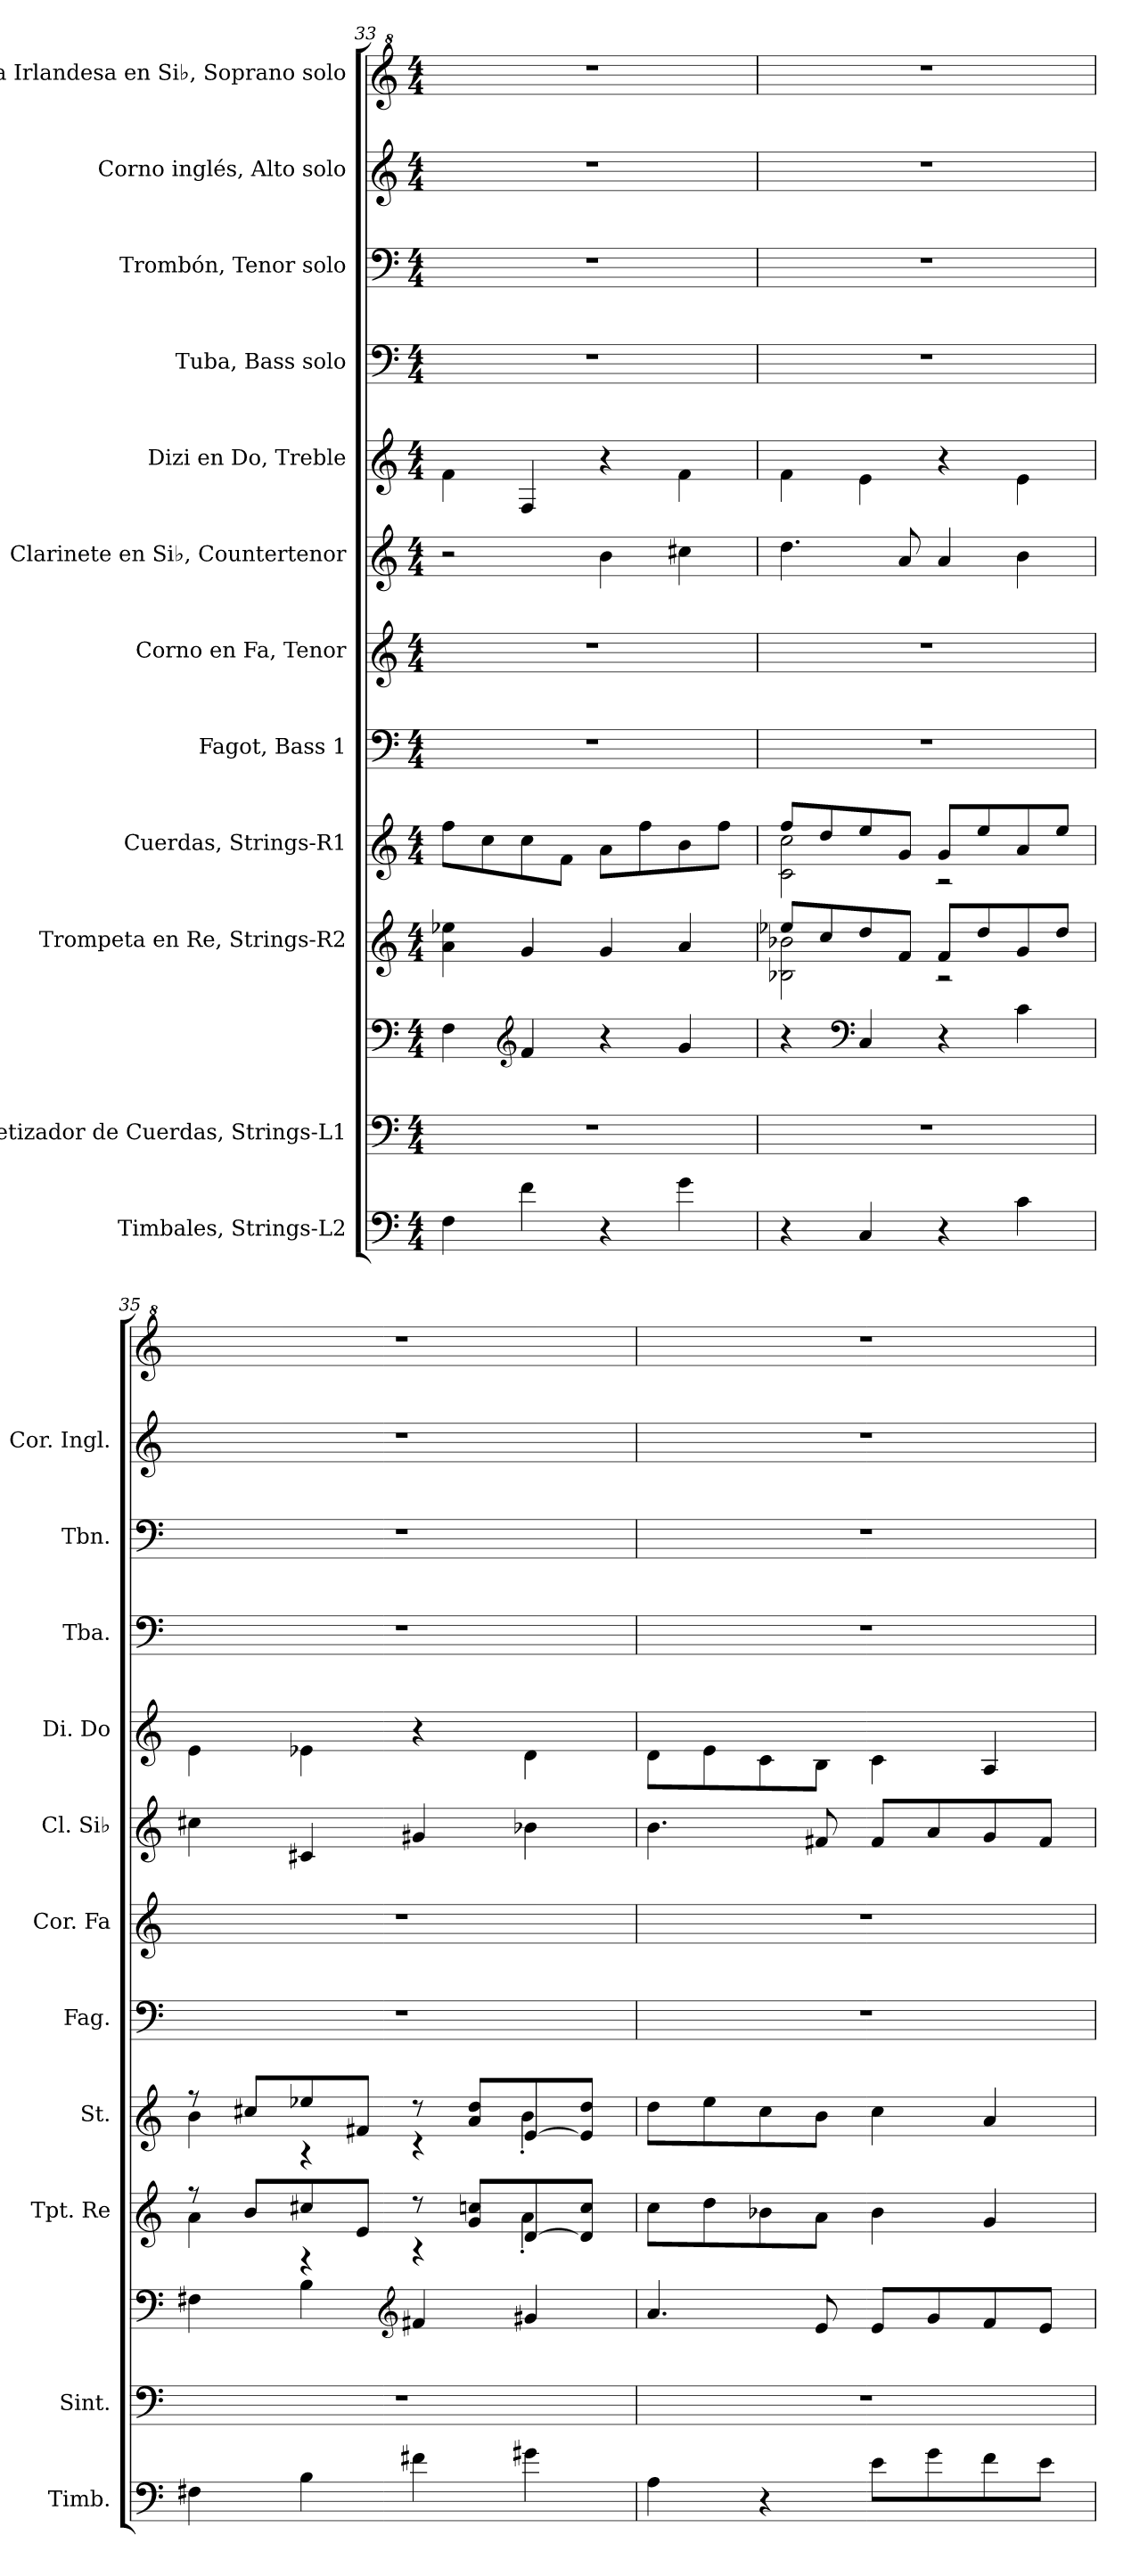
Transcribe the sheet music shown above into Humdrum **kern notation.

**kern	**kern	**kern	**kern	**kern	**kern	**kern	**kern	**kern	**kern	**kern	**kern	**kern
*part12	*part11	*part11	*part10	*part9	*part8	*part7	*part6	*part5	*part4	*part3	*part2	*part1
*staff13	*staff12	*staff11	*staff10	*staff9	*staff8	*staff7	*staff6	*staff5	*staff4	*staff3	*staff2	*staff1
*I"Timbales, Strings-L2	*I"Sintetizador de Cuerdas, Strings-L1	*	*I"Trompeta en Re, Strings-R2	*I"Cuerdas, Strings-R1	*I"Fagot, Bass 1	*I"Corno en Fa, Tenor	*I"Clarinete en Si♭, Countertenor	*I"Dizi en Do, Treble	*I"Tuba, Bass solo	*I"Trombón, Tenor solo	*I"Corno inglés, Alto solo	*I"Flauta Irlandesa en Si♭, Soprano solo
*I'Timb.	*I'Sint.	*	*I'Tpt. Re	*I'St.	*I'Fag.	*I'Cor. Fa	*I'Cl. Si♭	*I'Di. Do	*I'Tba.	*I'Tbn.	*I'Cor. Ingl.	*
!!LO:PB:g=z
*clefF4	*clefF4	*clefF4	*clefG2	*clefG2	*clefF4	*clefG2	*clefG2	*clefG2	*clefF4	*clefF4	*clefG2	*clefG^2
*	*	*	*ITrd-1c-2	*	*	*ITrd4c7	*ITrd1c2	*ITrd-7c-12	*	*	*ITrd4c7	*
*k[]	*k[]	*k[]	*k[f#c#]	*k[]	*k[]	*k[b-]	*k[b-e-]	*k[]	*k[]	*k[]	*k[b-]	*k[]
*M4/4	*M4/4	*M4/4	*M4/4	*M4/4	*M4/4	*M4/4	*M4/4	*M4/4	*M4/4	*M4/4	*M4/4	*M4/4
=33	=33	=33	=33	=33	=33	=33	=33	=33	=33	=33	=33	=33
4F\	1r	4F\	4b\ 4ffn\	8ff\L	1r	1r	2r	4ff\	1r	1r	1r	1r
.	.	.	.	8cc\	.	.	.	.	.	.	.	.
*	*	*clefG2	*	*	*	*	*	*	*	*	*	*
4f\	.	4f/	4a/	8cc\	.	.	.	4f/	.	.	.	.
.	.	.	.	8f\J	.	.	.	.	.	.	.	.
4r	.	4r	4a/	8a\L	.	.	4a\	4r	.	.	.	.
.	.	.	.	8ff\	.	.	.	.	.	.	.	.
4g\	.	4g/	4b/	8b\	.	.	4bn\	4ff\	.	.	.	.
.	.	.	.	8ff\J	.	.	.	.	.	.	.	.
=34	=34	=34	=34	=34	=34	=34	=34	=34	=34	=34	=34	=34
*	*	*	*^	*^	*	*	*	*	*	*	*	*
4r	1r	4r	8ffn/L	2cn\ 2ccn\	8ff/L	2c\ 2cc\	1r	1r	4.cc\	4ff\	1r	1r	1r	1r
.	.	.	8dd/	.	8dd/	.	.	.	.	.	.	.	.	.
*	*	*clefF4	*	*	*	*	*	*	*	*	*	*	*	*
4C/	.	4C/	8ee/	.	8ee/	.	.	.	.	4ee\	.	.	.	.
.	.	.	8g/J	.	8g/J	.	.	.	8g/	.	.	.	.	.
4r	.	4r	8g/L	2r	8g/L	2r	.	.	4g/	4r	.	.	.	.
.	.	.	8ee/	.	8ee/	.	.	.	.	.	.	.	.	.
4c\	.	4c\	8a/	.	8a/	.	.	.	4a\	4ee\	.	.	.	.
.	.	.	8ee/J	.	8ee/J	.	.	.	.	.	.	.	.	.
=35	=35	=35	=35	=35	=35	=35	=35	=35	=35	=35	=35	=35	=35	=35
4F#X\	1r	4F#X\	8r	4b\	8r	4b\	1r	1r	4bn\	4ee\	1r	1r	1r	1r
.	.	.	8cc#/L	.	8cc#X/L	.	.	.	.	.	.	.	.	.
4B\	.	4B\	8dd#X/	4r	8ee-X/	4r	.	.	4Bn/	4ee-X\	.	.	.	.
.	.	.	8f#/J	.	8f#X/J	.	.	.	.	.	.	.	.	.
*	*	*clefG2	*	*	*	*	*	*	*	*	*	*	*	*
4f#X\	.	4f#X/	8r	4r	8r	4r	.	.	4f#X/	4r	.	.	.	.
.	.	.	8a/ 8ddn/L	.	8a/ 8dd/L	.	.	.	.	.	.	.	.	.
4g#X\	.	4g#X/	[8e/	4b'\	[8e/	4b'\	.	.	4a-X\	4dd\	.	.	.	.
.	.	.	8e/] 8dd/J	.	8e/] 8dd/J	.	.	.	.	.	.	.	.	.
*	*	*	*v	*v	*	*	*	*	*	*	*	*	*	*
*	*	*	*	*v	*v	*	*	*	*	*	*	*	*
!!LO:PB:g=z
=36	=36	=36	=36	=36	=36	=36	=36	=36	=36	=36	=36	=36
4A\	1r	4.a/	8dd\L	8dd\L	1r	1r	4.a\	8dd\L	1r	1r	1r	1r
.	.	.	8ee\	8ee\	.	.	.	8ee\	.	.	.	.
4r	.	.	8ccn\	8cc\	.	.	.	8cc\	.	.	.	.
.	.	8e/	8b\J	8b\J	.	.	8en/	8b\J	.	.	.	.
8e\L	.	8e/L	4cc\	4cc\	.	.	8e/L	4cc\	.	.	.	.
8g\	.	8g/	.	.	.	.	8g/	.	.	.	.	.
8f\	.	8f/	4a/	4a/	.	.	8f/	4a/	.	.	.	.
8e\J	.	8e/J	.	.	.	.	8e/J	.	.	.	.	.
=	=	=	=	=	=	=	=	=	=	=	=	=
*-	*-	*-	*-	*-	*-	*-	*-	*-	*-	*-	*-	*-
